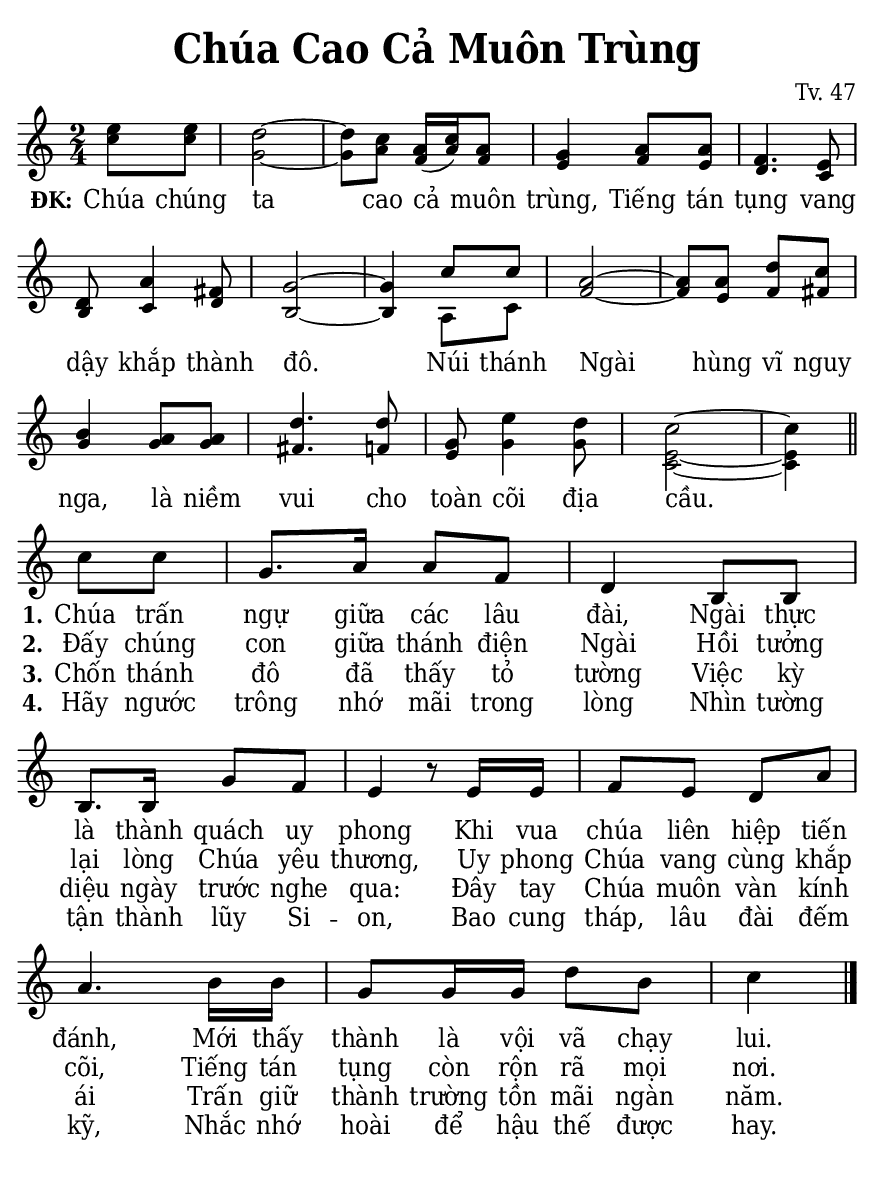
% Cài đặt chung\
\version "2.22.1"
\include "english.ly"

\header {
  title = \markup { \fontsize #1 "Chúa Cao Cả Muôn Trùng" }
  composer = "Tv. 47"
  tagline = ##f
}

% Nhạc phiên khúc
nhacPhienKhucSop = \relative c'' {
  \partial 4 e8 e |
  d2 ~ |
  d8 c a16 (c) a8 |
  g4 a8 a |
  f4. e8 |
  d a'4 fs8 |
  g2 ~ |
  g4 c8 c |
  a2 ~ |
  a8 a d c |
  b4 a8 a |
  d4. d8 |
  g, e'4 d8 |
  \stemDown c2 ~ |
  c4 \bar "||" \break
  \stemNeutral
  
  c8 c |
  g8. a16 a8 f |
  d4 b8 b |
  b8. b16 g'8 f |
  e4 r8 e16 e |
  f8 e d a' |
  a4. b16 b |
  g8 g16 g d'8 b |
  c4 \bar "|."
}

nhacPhienKhucAlto = \relative c'' {
  c8 c |
  g2 ~ |
  g8 a f16 (a) f8 |
  e4 f8 e |
  d4. c8 |
  b c4 d8 |
  b2 ~ |
  b4 a8 [c] |
  f2 ~ |
  f8 e f fs |
  g4 g8 g |
  fs4. f!8 |
  e g4 g8 |
  <e c>2 ~ |
  <e c>4
}

% Lời phiên khúc
loiPhienKhucSop = \lyrics {
  \set stanza = "ĐK:"
  Chúa chúng ta cao cả muôn trùng,
  Tiếng tán tụng vang dậy khắp thành đô.
  Núi thánh Ngài hùng vĩ nguy nga,
  là niềm vui cho toàn cõi địa cầu.
  <<
    {
      \set stanza = "1."
      Chúa trấn ngự giữa các lâu đài,
      Ngài thực là thành quách uy phong
      Khi vua chúa liên hiệp tiến đánh,
      Mới thấy thành là vội vã chạy lui.
    }
    \new Lyrics {
	    \set associatedVoice = "beSop"
	    \set stanza = "2."
	    Đấy chúng con giữa thánh điện Ngài
	    Hồi tưởng lại lòng Chúa yêu thương,
	    Uy phong Chúa vang cùng khắp cõi,
	    Tiếng tán tụng còn rộn rã mọi nơi.
    }
    \new Lyrics {
	    \set associatedVoice = "beSop"
	    \set stanza = "3."
	    Chốn thánh đô đã thấy tỏ tường
	    Việc kỳ diệu ngày trước nghe qua:
	    Đây tay Chúa muôn vàn kính ái
	    Trấn giữ thành trường tồn mãi ngàn năm.
    }
    \new Lyrics {
	    \set associatedVoice = "beSop"
	    \set stanza = "4."
	    Hãy ngước trông nhớ mãi trong lòng
	    Nhìn tường tận thành lũy Si -- on,
	    Bao cung tháp, lâu đài đếm kỹ,
	    Nhắc nhớ hoài để hậu thế được hay.
    }
  >>
}

% Dàn trang
\paper {
  #(set-paper-size "a5")
  top-margin = 3\mm
  bottom-margin = 3\mm
  left-margin = 3\mm
  right-margin = 3\mm
  indent = #0
  #(define fonts
	 (make-pango-font-tree "Deja Vu Serif Condensed"
	 		       "Deja Vu Serif Condensed"
			       "Deja Vu Serif Condensed"
			       (/ 20 20)))
  print-page-number = ##f
  system-system-spacing = #'((basic-distance . 0.1) (padding . 2))
}

TongNhip = {
  \key c \major \time 2/4
  \set Timing.beamExceptions = #'()
  \set Timing.baseMoment = #(ly:make-moment 1/4)
}

% Đổi kích thước nốt cho bè phụ
notBePhu =
#(define-music-function (font-size music) (number? ly:music?)
   (for-some-music
     (lambda (m)
       (if (music-is-of-type? m 'rhythmic-event)
           (begin
             (set! (ly:music-property m 'tweaks)
                   (cons `(font-size . ,font-size)
                         (ly:music-property m 'tweaks)))
             #t)
           #f))
     music)
   music)

\score {
  \new ChoirStaff <<
    \new Staff \with {
        \consists "Merge_rests_engraver"
        printPartCombineTexts = ##f
      }
      <<
      \new Voice \TongNhip \partCombine 
        \nhacPhienKhucSop
        \notBePhu -1 { \nhacPhienKhucAlto }
      \new NullVoice = beSop \nhacPhienKhucSop
      \new Lyrics \lyricsto beSop \loiPhienKhucSop
      >>
  >>
  \layout {
    \override Lyrics.LyricSpace.minimum-distance = #1
    \override Score.BarNumber.break-visibility = ##(#f #f #f)
    \override Score.SpacingSpanner.uniform-stretching = ##t
  } 
}
